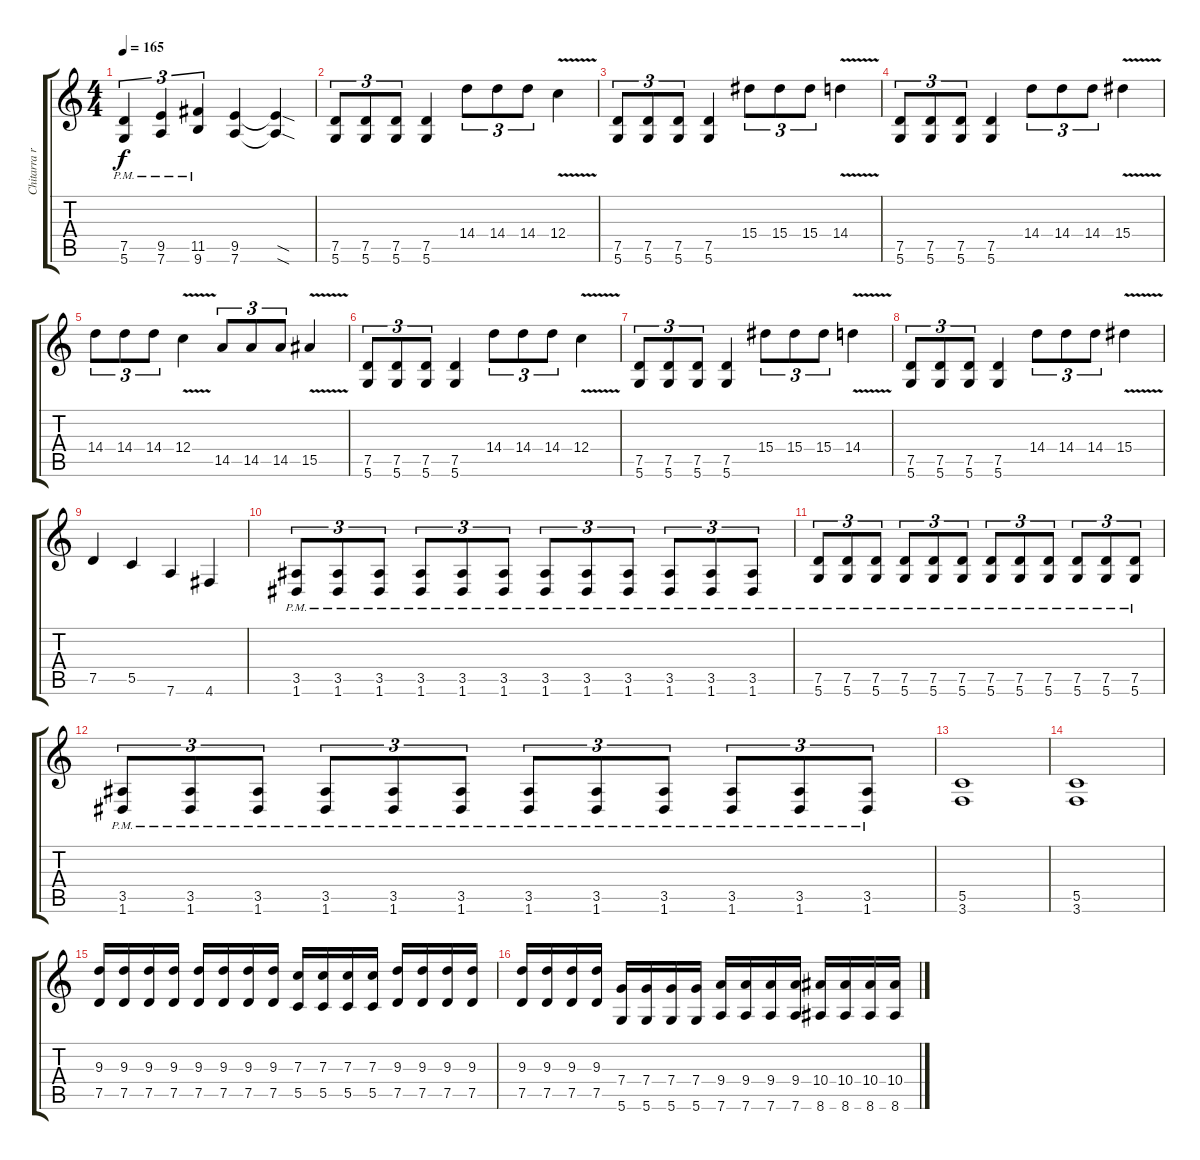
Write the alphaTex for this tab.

\track ("Chitarra ritmica 2" "Chitarra r") {instrument distortionguitar}
\staff {score tabs}
\tuning (D4 A3 F3 C3 G2 D2) {hide}
\ts (4 4)
\tempo 165
\clef g2
\ks c
(7.5{pm} 5.6{pm}).4{tu (3 2) dy f} (9.5{pm} 7.6{pm}).4{tu (3 2)} (11.5{pm} 9.6{pm}).4{tu (3 2)} (9.5 7.6).4 (9.5{sod t} 7.6{sod t}).4 |
(7.5 5.6).8{tu (3 2)} (7.5 5.6).8{tu (3 2)} (7.5 5.6).8{tu (3 2)} (7.5 5.6).4 14.4.8{tu (3 2)} 14.4.8{tu (3 2)} 14.4.8{tu (3 2)} 12.4{v}.4 |
(7.5 5.6).8{tu (3 2)} (7.5 5.6).8{tu (3 2)} (7.5 5.6).8{tu (3 2)} (7.5 5.6).4 15.4.8{tu (3 2)} 15.4.8{tu (3 2)} 15.4.8{tu (3 2)} 14.4{v}.4 |
(7.5 5.6).8{tu (3 2)} (7.5 5.6).8{tu (3 2)} (7.5 5.6).8{tu (3 2)} (7.5 5.6).4 14.4.8{tu (3 2)} 14.4.8{tu (3 2)} 14.4.8{tu (3 2)} 15.4{v}.4 |
14.4.8{tu (3 2)} 14.4.8{tu (3 2)} 14.4.8{tu (3 2)} 12.4{v}.4 14.5.8{tu (3 2)} 14.5.8{tu (3 2)} 14.5.8{tu (3 2)} 15.5{v}.4 |
(7.5 5.6).8{tu (3 2)} (7.5 5.6).8{tu (3 2)} (7.5 5.6).8{tu (3 2)} (7.5 5.6).4 14.4.8{tu (3 2)} 14.4.8{tu (3 2)} 14.4.8{tu (3 2)} 12.4{v}.4 |
(7.5 5.6).8{tu (3 2)} (7.5 5.6).8{tu (3 2)} (7.5 5.6).8{tu (3 2)} (7.5 5.6).4 15.4.8{tu (3 2)} 15.4.8{tu (3 2)} 15.4.8{tu (3 2)} 14.4{v}.4 |
(7.5 5.6).8{tu (3 2)} (7.5 5.6).8{tu (3 2)} (7.5 5.6).8{tu (3 2)} (7.5 5.6).4 14.4.8{tu (3 2)} 14.4.8{tu (3 2)} 14.4.8{tu (3 2)} 15.4{v}.4 |
7.5.4 5.5.4 7.6.4 4.6.4 |
(3.5{pm} 1.6{pm}).8{tu (3 2)} (3.5{pm} 1.6{pm}).8{tu (3 2)} (3.5{pm} 1.6{pm}).8{tu (3 2)} (3.5{pm} 1.6{pm}).8{tu (3 2)} (3.5{pm} 1.6{pm}).8{tu (3 2)} (3.5{pm} 1.6{pm}).8{tu (3 2)} (3.5{pm} 1.6{pm}).8{tu (3 2)} (3.5{pm} 1.6{pm}).8{tu (3 2)} (3.5{pm} 1.6{pm}).8{tu (3 2)} (3.5{pm} 1.6{pm}).8{tu (3 2)} (3.5{pm} 1.6{pm}).8{tu (3 2)} (3.5{pm} 1.6{pm}).8{tu (3 2)} |
(7.5{pm} 5.6{pm}).8{tu (3 2)} (7.5{pm} 5.6{pm}).8{tu (3 2)} (7.5{pm} 5.6{pm}).8{tu (3 2)} (7.5{pm} 5.6{pm}).8{tu (3 2)} (7.5{pm} 5.6{pm}).8{tu (3 2)} (7.5{pm} 5.6{pm}).8{tu (3 2)} (7.5{pm} 5.6{pm}).8{tu (3 2)} (7.5{pm} 5.6{pm}).8{tu (3 2)} (7.5{pm} 5.6{pm}).8{tu (3 2)} (7.5{pm} 5.6{pm}).8{tu (3 2)} (7.5{pm} 5.6{pm}).8{tu (3 2)} (7.5{pm} 5.6{pm}).8{tu (3 2)} |
(3.5{pm} 1.6{pm}).8{tu (3 2)} (3.5{pm} 1.6{pm}).8{tu (3 2)} (3.5{pm} 1.6{pm}).8{tu (3 2)} (3.5{pm} 1.6{pm}).8{tu (3 2)} (3.5{pm} 1.6{pm}).8{tu (3 2)} (3.5{pm} 1.6{pm}).8{tu (3 2)} (3.5{pm} 1.6{pm}).8{tu (3 2)} (3.5{pm} 1.6{pm}).8{tu (3 2)} (3.5{pm} 1.6{pm}).8{tu (3 2)} (3.5{pm} 1.6{pm}).8{tu (3 2)} (3.5{pm} 1.6{pm}).8{tu (3 2)} (3.5{pm} 1.6{pm}).8{tu (3 2)} |
(5.5 3.6).1 |
(5.5 3.6).1 |
(9.3 7.5).16 (9.3 7.5).16 (9.3 7.5).16 (9.3 7.5).16 (9.3 7.5).16 (9.3 7.5).16 (9.3 7.5).16 (9.3 7.5).16 (7.3 5.5).16 (7.3 5.5).16 (7.3 5.5).16 (7.3 5.5).16 (9.3 7.5).16 (9.3 7.5).16 (9.3 7.5).16 (9.3 7.5).16 |
(9.3 7.5).16 (9.3 7.5).16 (9.3 7.5).16 (9.3 7.5).16 (7.4 5.6).16 (7.4 5.6).16 (7.4 5.6).16 (7.4 5.6).16 (9.4 7.6).16 (9.4 7.6).16 (9.4 7.6).16 (9.4 7.6).16 (10.4 8.6).16 (10.4 8.6).16 (10.4 8.6).16 (10.4 8.6).16
